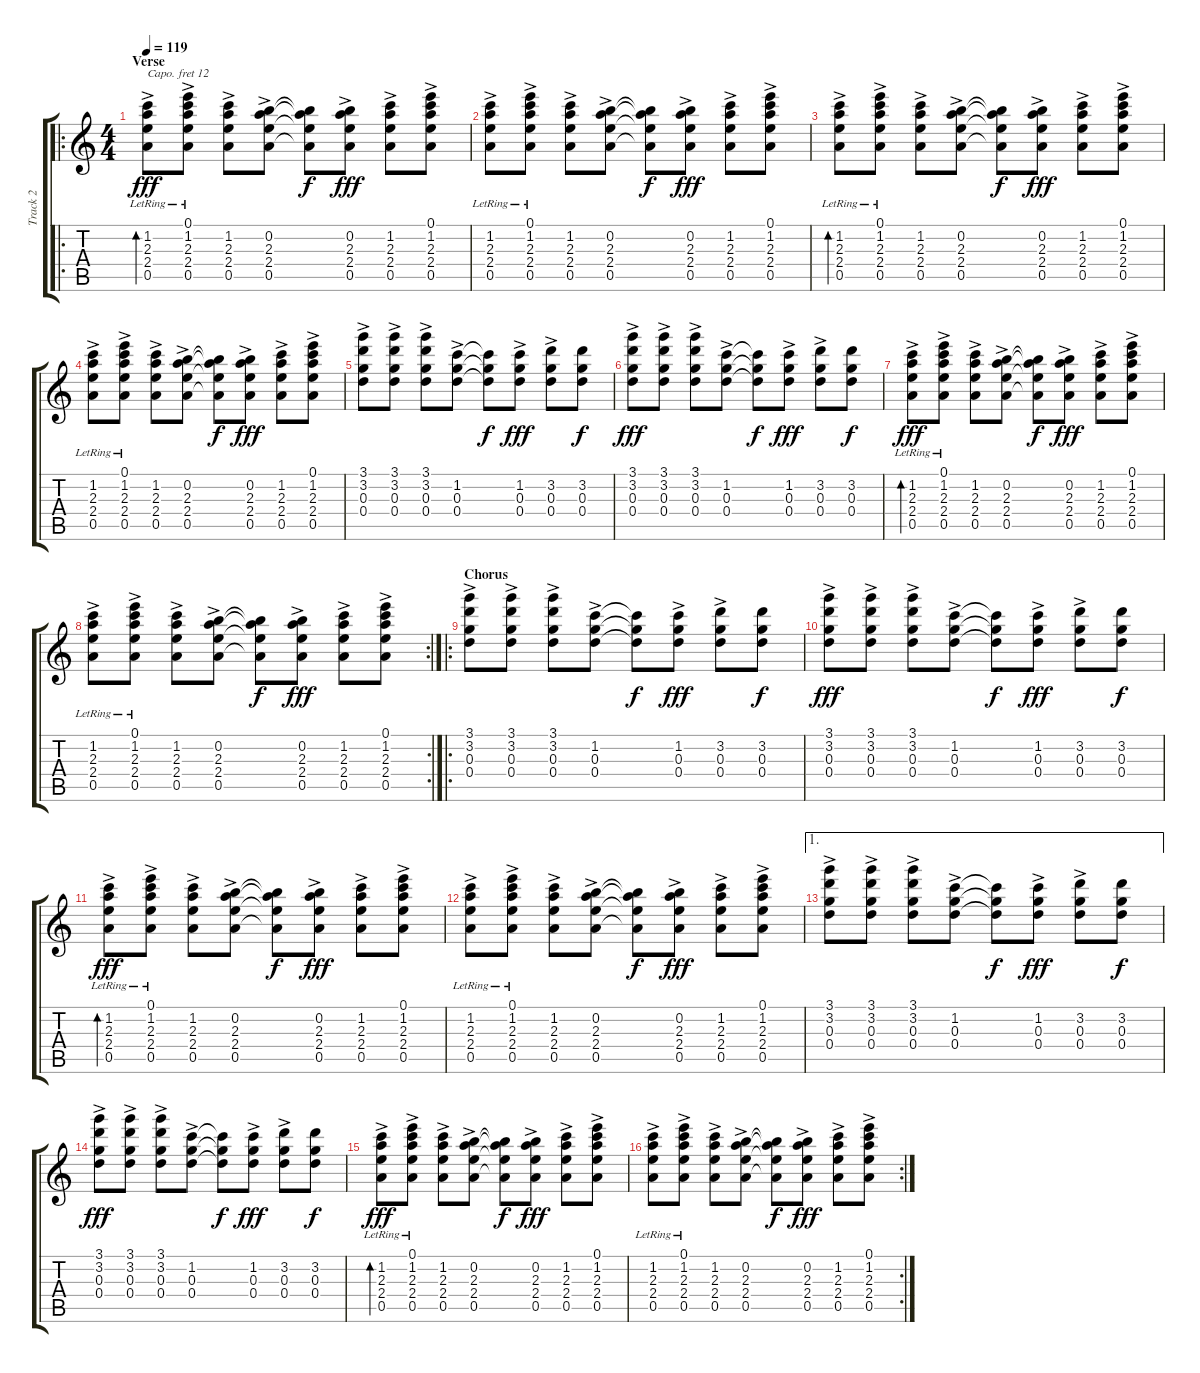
\track ("Track 2" "Track 2") {instrument acousticguitarsteel}
\staff {score tabs}
\capo 12
\tuning (E4 B3 G3 D3 A2 E2) {hide}
\ro
\ts (4 4)
\section ("" "Verse")
\tempo 119
\clef g2
\ks c
(1.2{ac lr} 2.3{lr} 2.4{lr} 0.5{lr}).8{bd 60 dy fff volume 7} (0.1{ac} 1.2 2.3 2.4{lr} 0.5{lr}).8 (1.2{ac} 2.3 2.4 0.5).8 (0.2{ac} 2.3 2.4 0.5).8 (0.2{t} 2.3{t} 2.4{t} 0.5{t}).8{dy f} (0.2{ac} 2.3 2.4 0.5).8{dy fff} (1.2{ac} 2.3 2.4 0.5).8 (0.1{ac} 1.2 2.3 2.4 0.5).8 |
(1.2{ac lr} 2.3{lr} 2.4{lr} 0.5{lr}).8 (0.1{ac} 1.2 2.3 2.4{lr} 0.5{lr}).8 (1.2{ac} 2.3 2.4 0.5).8 (0.2{ac} 2.3 2.4 0.5).8 (0.2{t} 2.3{t} 2.4{t} 0.5{t}).8{dy f} (0.2{ac} 2.3 2.4 0.5).8{dy fff} (1.2{ac} 2.3 2.4 0.5).8 (0.1{ac} 1.2 2.3 2.4 0.5).8 |
(1.2{ac lr} 2.3{lr} 2.4{lr} 0.5{lr}).8{bd 60} (0.1{ac} 1.2 2.3 2.4{lr} 0.5{lr}).8 (1.2{ac} 2.3 2.4 0.5).8 (0.2{ac} 2.3 2.4 0.5).8 (0.2{t} 2.3{t} 2.4{t} 0.5{t}).8{dy f} (0.2{ac} 2.3 2.4 0.5).8{dy fff} (1.2{ac} 2.3 2.4 0.5).8 (0.1{ac} 1.2 2.3 2.4 0.5).8 |
(1.2{ac lr} 2.3{lr} 2.4{lr} 0.5{lr}).8 (0.1{ac} 1.2 2.3 2.4{lr} 0.5{lr}).8 (1.2{ac} 2.3 2.4 0.5).8 (0.2{ac} 2.3 2.4 0.5).8 (0.2{t} 2.3{t} 2.4{t} 0.5{t}).8{dy f} (0.2{ac} 2.3 2.4 0.5).8{dy fff} (1.2{ac} 2.3 2.4 0.5).8 (0.1{ac} 1.2 2.3 2.4 0.5).8 |
(3.1 3.2{ac} 0.3 0.4).8 (3.1 3.2{ac} 0.3 0.4).8 (3.1 3.2{ac} 0.3 0.4).8 (1.2{ac} 0.3 0.4).8 (1.2{t} 0.3{t} 0.4{t}).8{dy f} (1.2{ac} 0.3 0.4).8{dy fff} (3.2{ac} 0.3 0.4).8 (3.2 0.3 0.4).8{dy f} |
(3.1 3.2{ac} 0.3 0.4).8{dy fff} (3.1 3.2{ac} 0.3 0.4).8 (3.1 3.2{ac} 0.3 0.4).8 (1.2{ac} 0.3 0.4).8 (1.2{t} 0.3{t} 0.4{t}).8{dy f} (1.2{ac} 0.3 0.4).8{dy fff} (3.2{ac} 0.3 0.4).8 (3.2 0.3 0.4).8{dy f} |
(1.2{ac lr} 2.3{lr} 2.4{lr} 0.5{lr}).8{bd 60 dy fff} (0.1{ac} 1.2 2.3 2.4{lr} 0.5{lr}).8 (1.2{ac} 2.3 2.4 0.5).8 (0.2{ac} 2.3 2.4 0.5).8 (0.2{t} 2.3{t} 2.4{t} 0.5{t}).8{dy f} (0.2{ac} 2.3 2.4 0.5).8{dy fff} (1.2{ac} 2.3 2.4 0.5).8 (0.1{ac} 1.2 2.3 2.4 0.5).8 |
\rc 2
(1.2{ac lr} 2.3{lr} 2.4{lr} 0.5{lr}).8 (0.1{ac} 1.2 2.3 2.4{lr} 0.5{lr}).8 (1.2{ac} 2.3 2.4 0.5).8 (0.2{ac} 2.3 2.4 0.5).8 (0.2{t} 2.3{t} 2.4{t} 0.5{t}).8{dy f} (0.2{ac} 2.3 2.4 0.5).8{dy fff} (1.2{ac} 2.3 2.4 0.5).8 (0.1{ac} 1.2 2.3 2.4 0.5).8 |
\ro
\section ("" "Chorus")
(3.1 3.2{ac} 0.3 0.4).8 (3.1 3.2{ac} 0.3 0.4).8 (3.1 3.2{ac} 0.3 0.4).8 (1.2{ac} 0.3 0.4).8 (1.2{t} 0.3{t} 0.4{t}).8{dy f} (1.2{ac} 0.3 0.4).8{dy fff} (3.2{ac} 0.3 0.4).8 (3.2 0.3 0.4).8{dy f} |
(3.1 3.2{ac} 0.3 0.4).8{dy fff} (3.1 3.2{ac} 0.3 0.4).8 (3.1 3.2{ac} 0.3 0.4).8 (1.2{ac} 0.3 0.4).8 (1.2{t} 0.3{t} 0.4{t}).8{dy f} (1.2{ac} 0.3 0.4).8{dy fff} (3.2{ac} 0.3 0.4).8 (3.2 0.3 0.4).8{dy f} |
(1.2{ac lr} 2.3{lr} 2.4{lr} 0.5{lr}).8{bd 60 dy fff} (0.1{ac} 1.2 2.3 2.4{lr} 0.5{lr}).8 (1.2{ac} 2.3 2.4 0.5).8 (0.2{ac} 2.3 2.4 0.5).8 (0.2{t} 2.3{t} 2.4{t} 0.5{t}).8{dy f} (0.2{ac} 2.3 2.4 0.5).8{dy fff} (1.2{ac} 2.3 2.4 0.5).8 (0.1{ac} 1.2 2.3 2.4 0.5).8 |
(1.2{ac lr} 2.3{lr} 2.4{lr} 0.5{lr}).8 (0.1{ac} 1.2 2.3 2.4{lr} 0.5{lr}).8 (1.2{ac} 2.3 2.4 0.5).8 (0.2{ac} 2.3 2.4 0.5).8 (0.2{t} 2.3{t} 2.4{t} 0.5{t}).8{dy f} (0.2{ac} 2.3 2.4 0.5).8{dy fff} (1.2{ac} 2.3 2.4 0.5).8 (0.1{ac} 1.2 2.3 2.4 0.5).8 |
\ae 1
(3.1 3.2{ac} 0.3 0.4).8 (3.1 3.2{ac} 0.3 0.4).8 (3.1 3.2{ac} 0.3 0.4).8 (1.2{ac} 0.3 0.4).8 (1.2{t} 0.3{t} 0.4{t}).8{dy f} (1.2{ac} 0.3 0.4).8{dy fff} (3.2{ac} 0.3 0.4).8 (3.2 0.3 0.4).8{dy f} |
(3.1 3.2{ac} 0.3 0.4).8{dy fff} (3.1 3.2{ac} 0.3 0.4).8 (3.1 3.2{ac} 0.3 0.4).8 (1.2{ac} 0.3 0.4).8 (1.2{t} 0.3{t} 0.4{t}).8{dy f} (1.2{ac} 0.3 0.4).8{dy fff} (3.2{ac} 0.3 0.4).8 (3.2 0.3 0.4).8{dy f} |
(1.2{ac lr} 2.3{lr} 2.4{lr} 0.5{lr}).8{bd 60 dy fff} (0.1{ac} 1.2 2.3 2.4{lr} 0.5{lr}).8 (1.2{ac} 2.3 2.4 0.5).8 (0.2{ac} 2.3 2.4 0.5).8 (0.2{t} 2.3{t} 2.4{t} 0.5{t}).8{dy f} (0.2{ac} 2.3 2.4 0.5).8{dy fff} (1.2{ac} 2.3 2.4 0.5).8 (0.1{ac} 1.2 2.3 2.4 0.5).8 |
\rc 2
(1.2{ac lr} 2.3{lr} 2.4{lr} 0.5{lr}).8 (0.1{ac} 1.2 2.3 2.4{lr} 0.5{lr}).8 (1.2{ac} 2.3 2.4 0.5).8 (0.2{ac} 2.3 2.4 0.5).8 (0.2{t} 2.3{t} 2.4{t} 0.5{t}).8{dy f} (0.2{ac} 2.3 2.4 0.5).8{dy fff} (1.2{ac} 2.3 2.4 0.5).8 (0.1{ac} 1.2 2.3 2.4 0.5).8
